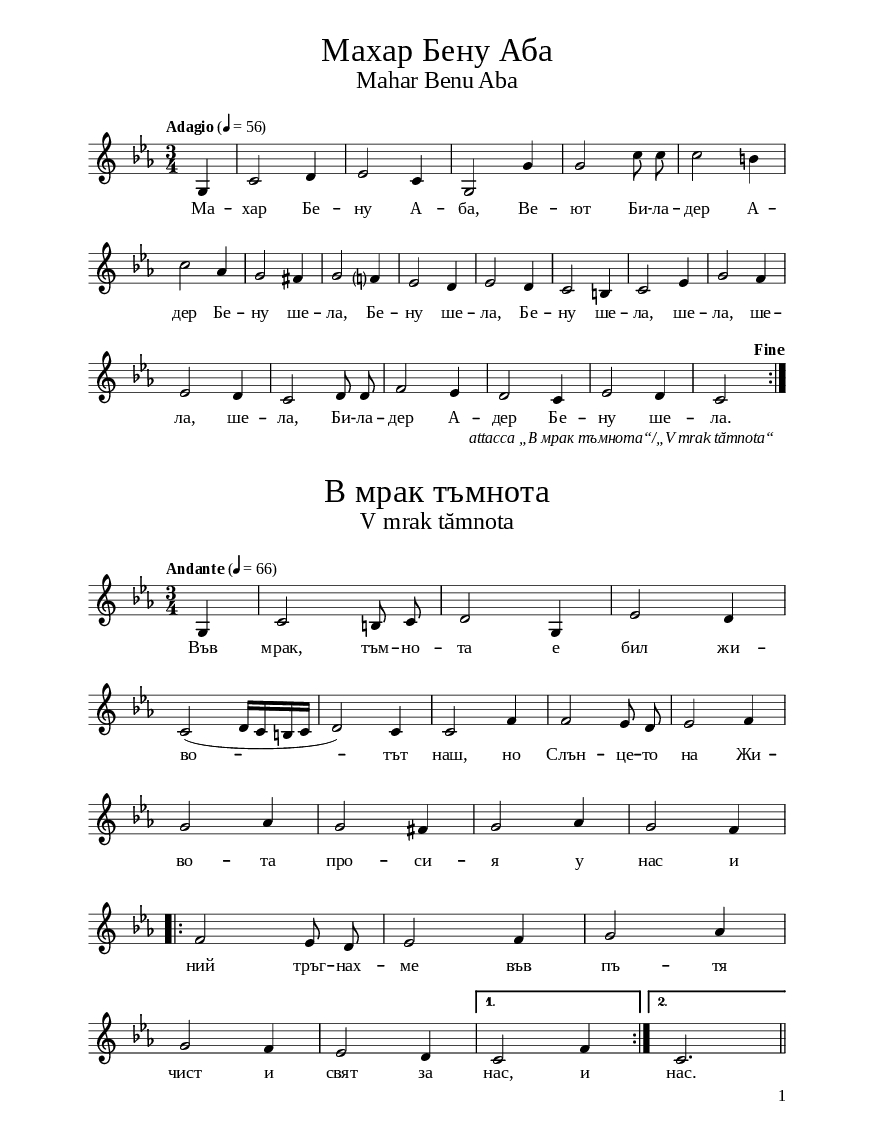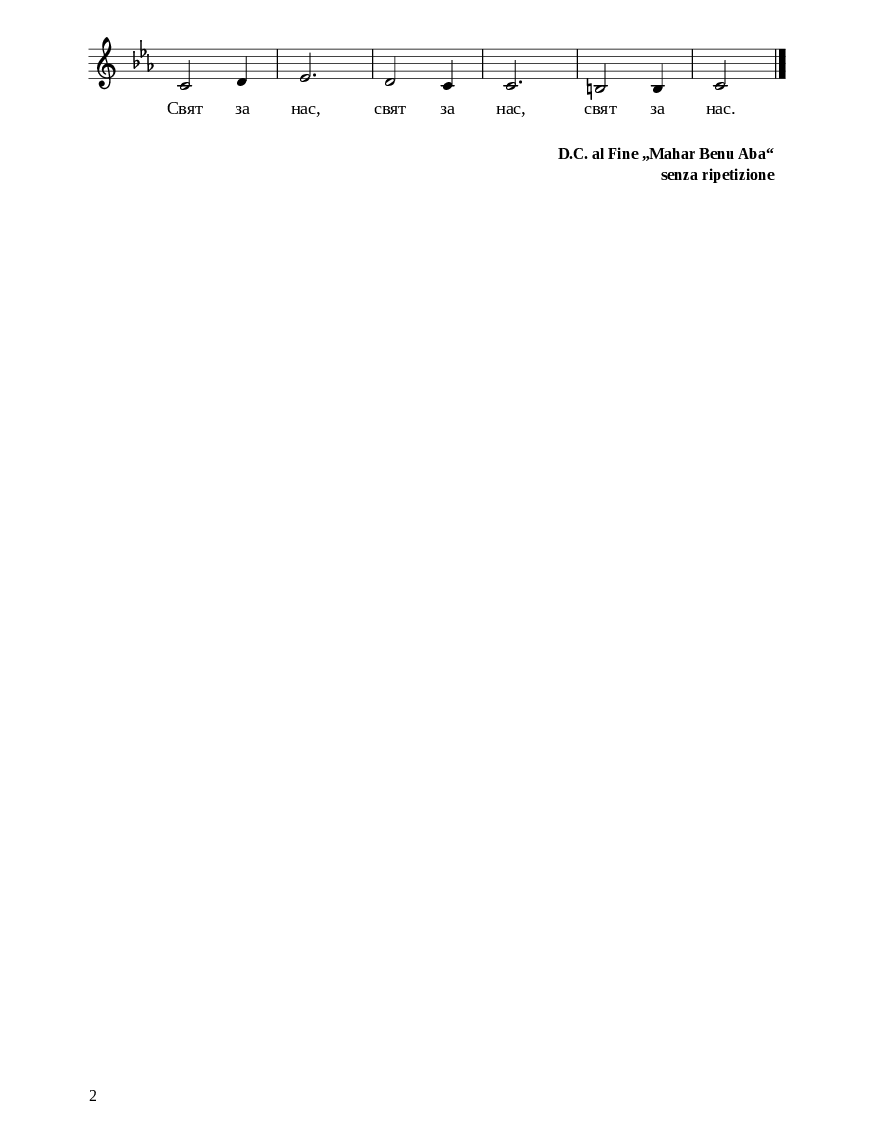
\version "2.24.2"

% include paper part and global functions
\include "include/globals.ily"

\bookpart {
  \label #'ref080
  \tocItem \markup "Махар Бену Аба – Mahar Benu Aba"
  \include "include/bookpart-paper.ily"
  \score {
    \include "include/score-layout.ily"

    \new Voice \relative c' {
      \clef treble
      \key c \minor
      \time 3/4
      \tempoFunc "Adagio" 4 "56"

      \autoBeamOff

      \partial 4

      \repeat volta 2 {
        g4 | c2 d4 | es2 c 4 |  g2 g'4 | g2 c8 c8 | c2 b4 |\break  c2 as4 |


        g2 fis4 |g2 f?4 | es2 d4 |  es2 d4 | c2 b4 | c2 es4 | g2 f4 | \break

        es2 d4 | c2 d8 d | f2 es4 | d2 c4 | es2 d4 | \tempo "          Fine" c2
      }

    }

    \addlyrics {
      Ма -- хар Бе -- ну А -- ба, Ве -- ют
      Би -- ла -- дер А -- дер Бе -- ну ше -- ла,
      Бе -- ну ше -- ла, Бе -- ну ше -- ла,
      ше -- ла, ше -- ла, ше -- ла,
      Би -- ла -- дер А -- дер Бе -- ну ше -- ла.
    }

    \header {
      title = \titleFunc "Махар Бену Аба" "Mahar Benu Aba"
    }

    \midi{}

  } % score

  \markup \italic \dc-one-nobold "attacca „В мрак тъмнота“/„V mrak tămnota“"

    \label #'ref080_1
  \tocItem \markup "В мрак тъмнота – V mrak tămnota"


  \score {
    \include "include/score-layout.ily"


    \new Voice \absolute {
      \clef treble
      \key c \minor
      \time 3/4
      \tempoFunc "Andante" 4 "66"

      \partial 4

      g4  | c'2 \autoBeamOff b8 c' | \autoBeamOn d'2 g4 | es'2 d'4 | \break c'2 ( d'16 c' b c'  |

      d'2 ) c'4 | c'2 f'4 |  \autoBeamOff f'2 es'8 d' | es'2 f'4 |\break g'2 as'4

      g'2 fis'4 | g'2 as'4 | g'2 f'4 | \break  \repeat volta 2 {
        f'2 es'8 d' |  es'2 f'4

        g'2 as'4 \break  | g'2 f'4 | es'2 d'4
      }  \alternative { { c'2 f'4 } {  c'2. } } \bar "||"  \break  |

      c'2 d'4 |  es'2. |  d'2 c'4 | c'2. | b2 b4 | c'2  \bar "|."
    }

    \addlyrics {
      Във мрак, тъм
      -- но -- та е бил жи -- во -- тът наш, но Слън
      -- це -- то на Жи -- во -- та про -- си -- я у
      нас и ний тръг -- нах -- ме във пъ -- тя чист 
      и свят за нас, и нас. Свят за нас, свят за
      нас, свят за нас.
    }

      \header {
        title = \titleFunc "В мрак тъмнота" "V mrak tămnota"
      }

      \midi{}

    }

    \markup \dc-two "D.C. al Fine „Mahar Benu Aba“" "senza ripetizione"

    \markup \empty-two

    % include foreign translation(s) of the song
    

  } % bookpart
